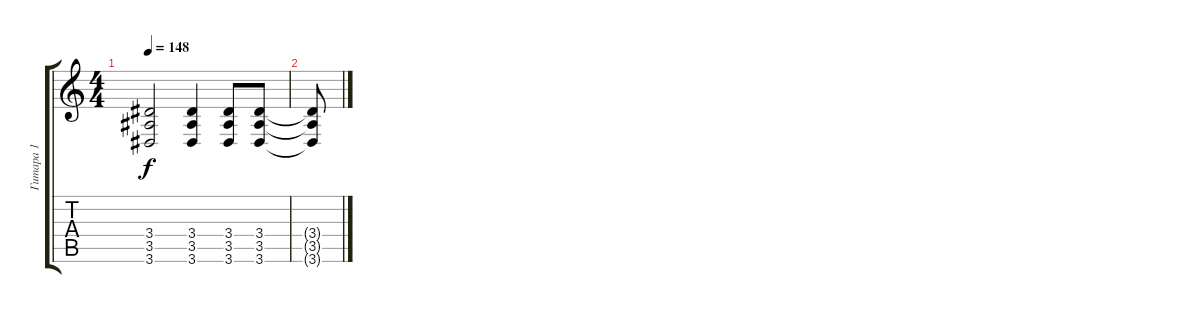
\track ("Гитара 1" "Гитара 1") {instrument distortionguitar}
\staff {score tabs}
\tuning (D4 A3 F3 C3 G2 C2) {hide}
\ts (4 4)
\tempo 148
\clef g2
\ks c
(3.4 3.5 3.6).2{dy f} (3.4 3.5 3.6).4 (3.4 3.5 3.6).8 (3.4 3.5 3.6).8 |
(3.4{t} 3.5{t} 3.6{t}).8
